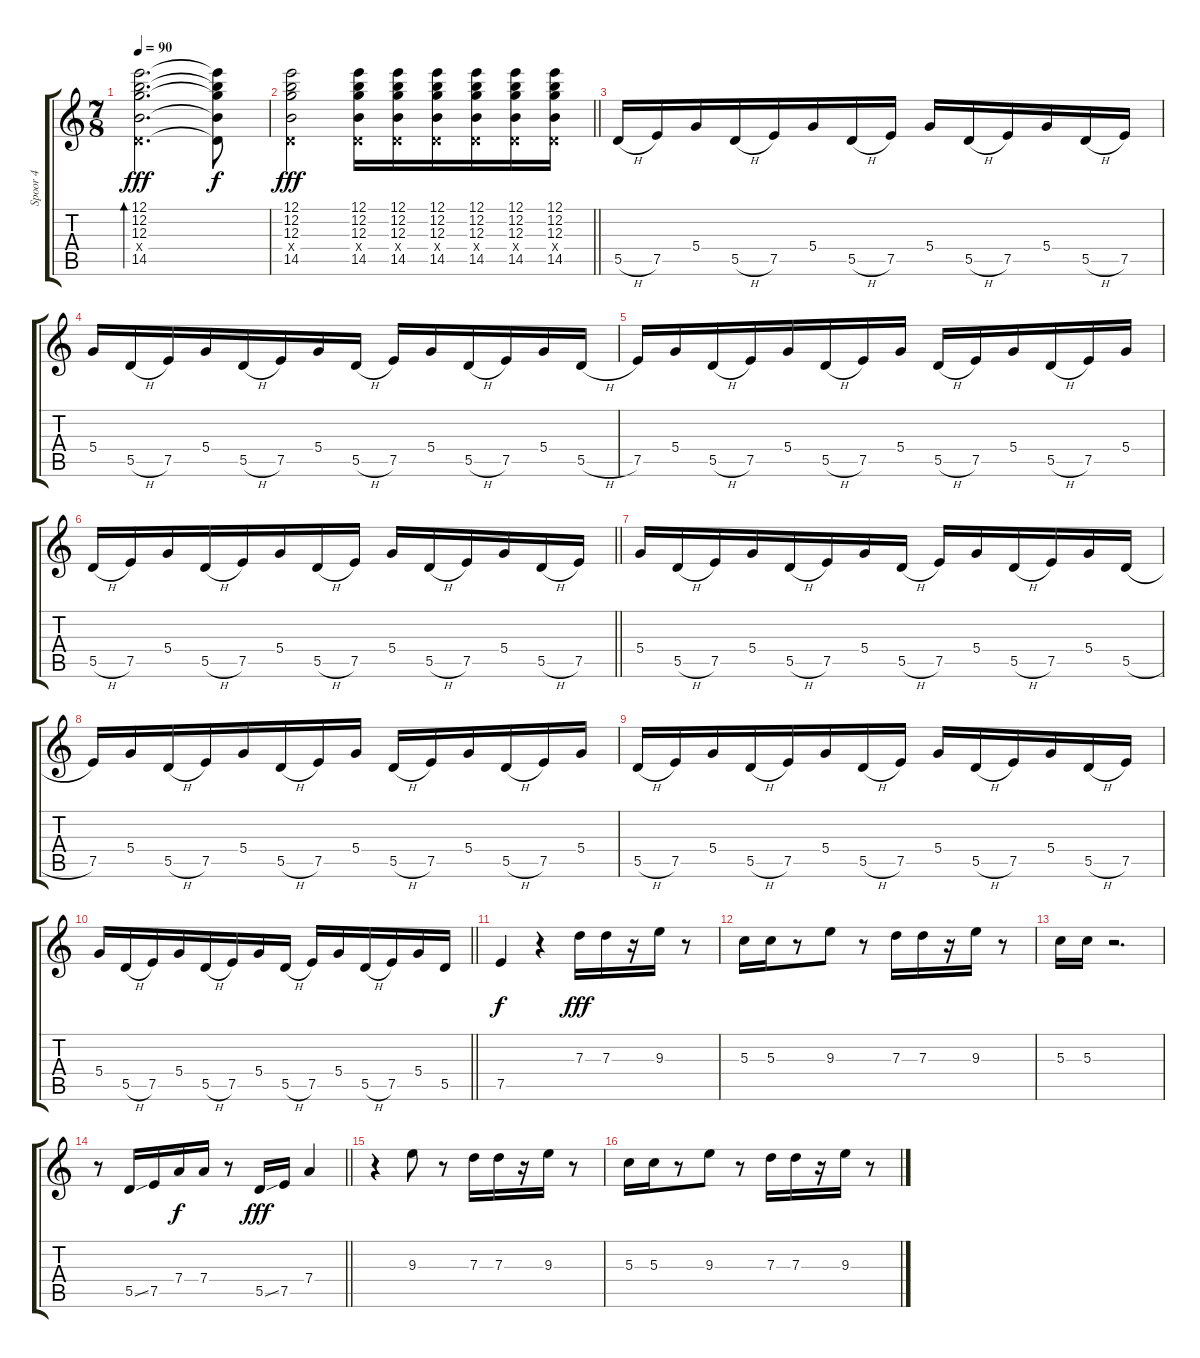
\track ("Spoor 4" "Spoor 4") {instrument electricguitarclean}
\staff {score tabs}
\tuning (E4 B3 G3 D3 A2 E2) {hide}
\ts (7 8)
\tempo 90
\clef g2
\ks c
(12.1 12.2 12.3 0.4{x} 14.5).2{d bd 120 dy fff} (12.1{t} 12.2{t} 12.3{t} 0.4{t} 14.5{t}).8{dy f} |
\barLineRight lightlight
(12.1 12.2 12.3 0.4{x} 14.5).2{dy fff} (12.1 12.2 12.3 0.4{x} 14.5).16 (12.1 12.2 12.3 0.4{x} 14.5).16 (12.1 12.2 12.3 0.4{x} 14.5).16 (12.1 12.2 12.3 0.4{x} 14.5).16 (12.1 12.2 12.3 0.4{x} 14.5).16 (12.1 12.2 12.3 0.4{x} 14.5).16 |
5.5{h}.16{instrument overdrivenguitar} 7.5.16 5.4.16 5.5{h}.16 7.5.16 5.4.16 5.5{h}.16 7.5.16 5.4.16 5.5{h}.16 7.5.16 5.4.16 5.5{h}.16 7.5.16 |
5.4.16 5.5{h}.16 7.5.16 5.4.16 5.5{h}.16 7.5.16 5.4.16 5.5{h}.16 7.5.16 5.4.16 5.5{h}.16 7.5.16 5.4.16 5.5{h}.16 |
7.5.16 5.4.16 5.5{h}.16 7.5.16 5.4.16 5.5{h}.16 7.5.16 5.4.16 5.5{h}.16 7.5.16 5.4.16 5.5{h}.16 7.5.16 5.4.16 |
\barLineRight lightlight
5.5{h}.16 7.5.16 5.4.16 5.5{h}.16 7.5.16 5.4.16 5.5{h}.16 7.5.16 5.4.16 5.5{h}.16 7.5.16 5.4.16 5.5{h}.16 7.5.16 |
5.4.16 5.5{h}.16 7.5.16 5.4.16 5.5{h}.16 7.5.16 5.4.16 5.5{h}.16 7.5.16 5.4.16 5.5{h}.16 7.5.16 5.4.16 5.5{h}.16 |
7.5.16 5.4.16 5.5{h}.16 7.5.16 5.4.16 5.5{h}.16 7.5.16 5.4.16 5.5{h}.16 7.5.16 5.4.16 5.5{h}.16 7.5.16 5.4.16 |
5.5{h}.16 7.5.16 5.4.16 5.5{h}.16 7.5.16 5.4.16 5.5{h}.16 7.5.16 5.4.16 5.5{h}.16 7.5.16 5.4.16 5.5{h}.16 7.5.16 |
\barLineRight lightlight
5.4.16 5.5{h}.16 7.5.16 5.4.16 5.5{h}.16 7.5.16 5.4.16 5.5{h}.16 7.5.16 5.4.16 5.5{h}.16 7.5.16 5.4.16 5.5.16 |
7.5.4{dy f} r.4 7.3.16{dy fff} 7.3.16 r.16 9.3.16 r.8 |
5.3.16 5.3.16 r.8 9.3.8 r.8 7.3.16 7.3.16 r.16 9.3.16 r.8 |
5.3.16 5.3.16 r.2{d} |
\barLineRight lightlight
r.8 5.5{ss}.16 7.5.16 7.4.16{dy f} 7.4.16 r.8 5.5{ss}.16{dy fff} 7.5.16 7.4.4 |
r.4 9.3.8 r.8 7.3.16 7.3.16 r.16 9.3.16 r.8 |
5.3.16 5.3.16 r.8 9.3.8 r.8 7.3.16 7.3.16 r.16 9.3.16 r.8
